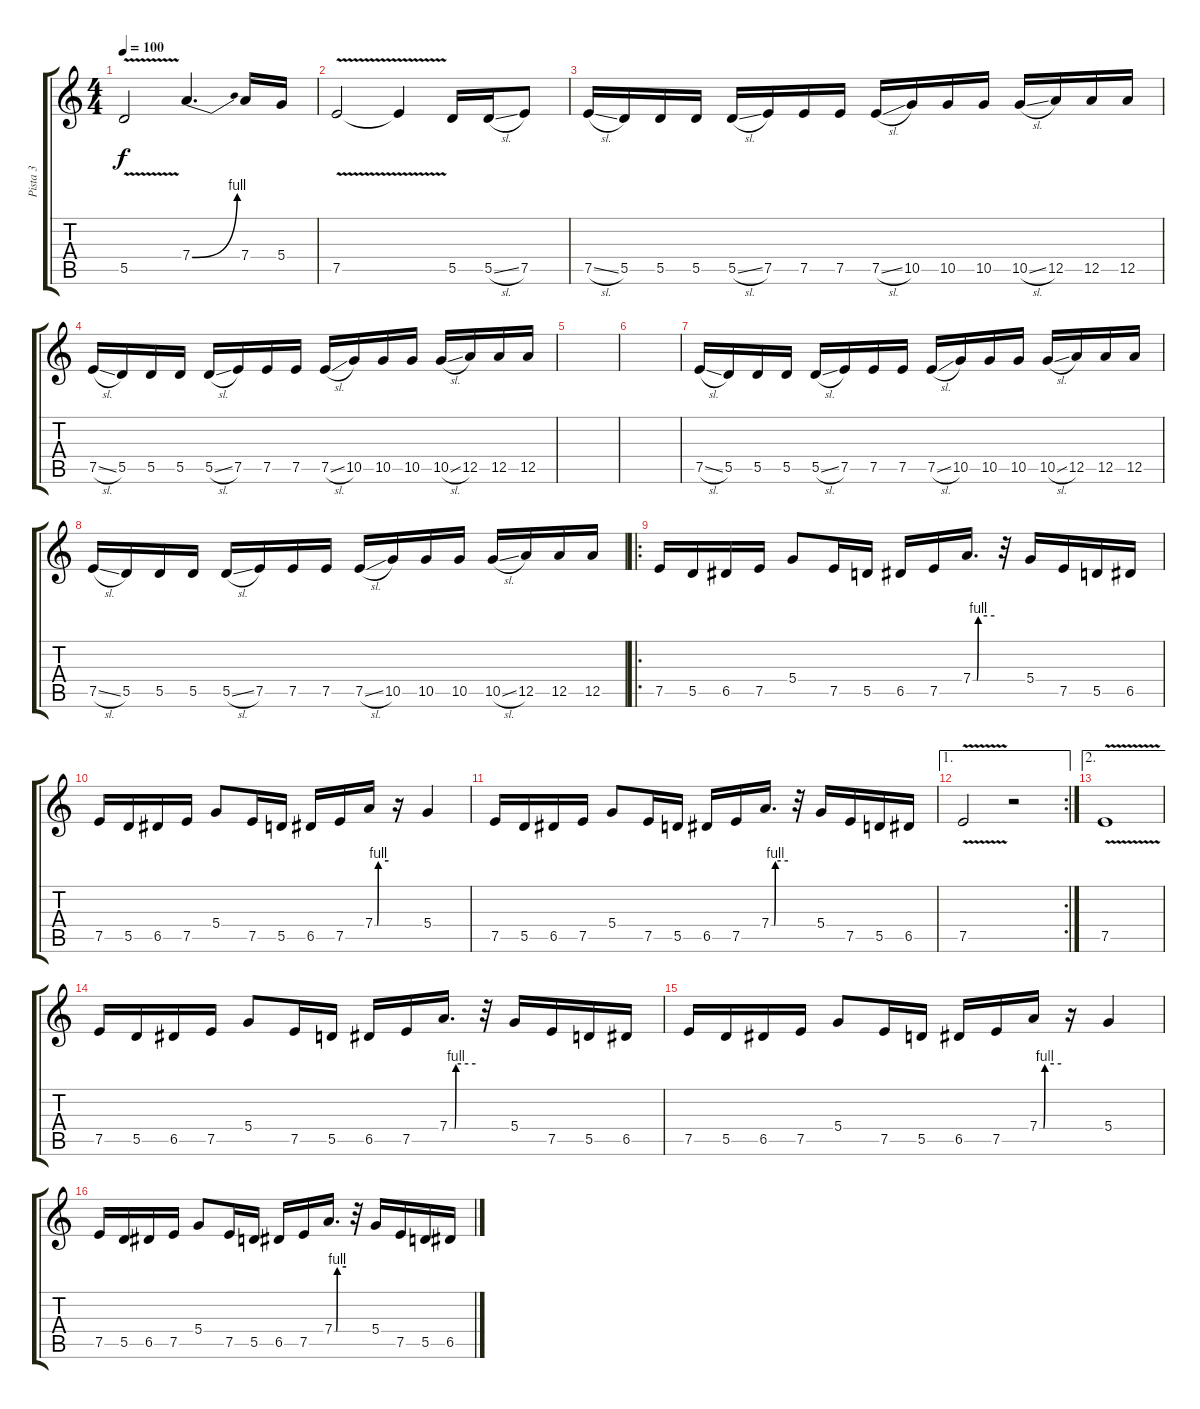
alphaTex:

\track ("Pista 3" "Pista 3") {instrument distortionguitar}
\staff {score tabs}
\tuning (E4 B3 G3 D3 A2 E2) {hide}
\ts (4 4)
\tempo 100
\clef g2
\ks c
5.5{v}.2{dy f} 7.4{be (bend 0 0 60 4)}.4{d} 7.4.16 5.4.16 |
7.5{v}.2 7.5{v t}.4 5.5.16 5.5{sl}.16 7.5.8 |
7.5{sl}.16 5.5.16 5.5.16 5.5.16 5.5{sl}.16 7.5.16 7.5.16 7.5.16 7.5{sl}.16 10.5.16 10.5.16 10.5.16 10.5{sl}.16 12.5.16 12.5.16 12.5.16 |
7.5{sl}.16 5.5.16 5.5.16 5.5.16 5.5{sl}.16 7.5.16 7.5.16 7.5.16 7.5{sl}.16 10.5.16 10.5.16 10.5.16 10.5{sl}.16 12.5.16 12.5.16 12.5.16 |
|
|
7.5{sl}.16 5.5.16 5.5.16 5.5.16 5.5{sl}.16 7.5.16 7.5.16 7.5.16 7.5{sl}.16 10.5.16 10.5.16 10.5.16 10.5{sl}.16 12.5.16 12.5.16 12.5.16 |
7.5{sl}.16 5.5.16 5.5.16 5.5.16 5.5{sl}.16 7.5.16 7.5.16 7.5.16 7.5{sl}.16 10.5.16 10.5.16 10.5.16 10.5{sl}.16 12.5.16 12.5.16 12.5.16 |
\ro
7.5.16 5.5.16 6.5.16 7.5.16 5.4.8 7.5.16 5.5.16 6.5.16 7.5.16 7.4{be (custom 0 0 12 0 15 4 60 4)}.16{d} r.32 5.4.16 7.5.16 5.5.16 6.5.16 |
7.5.16 5.5.16 6.5.16 7.5.16 5.4.8 7.5.16 5.5.16 6.5.16 7.5.16 7.4{be (custom 0 0 12 0 15 4 60 4)}.16 r.16 5.4.4 |
7.5.16 5.5.16 6.5.16 7.5.16 5.4.8 7.5.16 5.5.16 6.5.16 7.5.16 7.4{be (custom 0 0 12 0 15 4 60 4)}.16{d} r.32 5.4.16 7.5.16 5.5.16 6.5.16 |
\ae 1
\rc 2
7.5{v}.2 r.2 |
\ae 2
7.5{v}.1 |
7.5.16 5.5.16 6.5.16 7.5.16 5.4.8 7.5.16 5.5.16 6.5.16 7.5.16 7.4{be (custom 0 0 12 0 15 4 60 4)}.16{d} r.32 5.4.16 7.5.16 5.5.16 6.5.16 |
7.5.16 5.5.16 6.5.16 7.5.16 5.4.8 7.5.16 5.5.16 6.5.16 7.5.16 7.4{be (custom 0 0 12 0 15 4 60 4)}.16 r.16 5.4.4 |
7.5.16 5.5.16 6.5.16 7.5.16 5.4.8 7.5.16 5.5.16 6.5.16 7.5.16 7.4{be (custom 0 0 12 0 15 4 60 4)}.16{d} r.32 5.4.16 7.5.16 5.5.16 6.5.16
